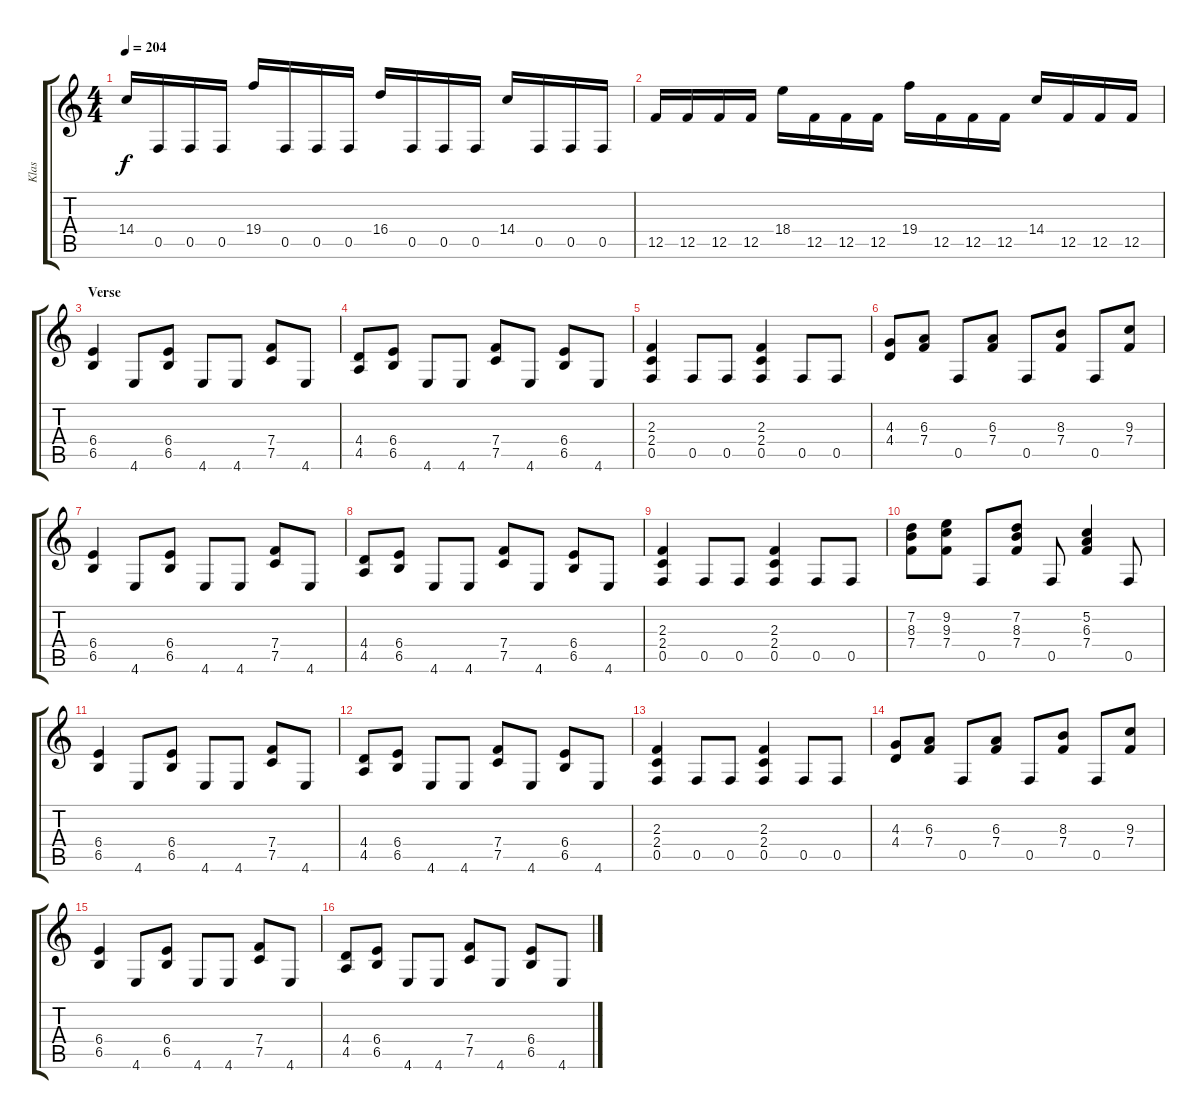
\track ("Klas" "Klas") {instrument overdrivenguitar}
\staff {score tabs}
\tuning (C4 G3 Eb3 Bb2 F2 C2) {hide}
\ts (4 4)
\tempo 204
\clef g2
\ks c
14.4.16{dy f} 0.5.16 0.5.16 0.5.16 19.4.16 0.5.16 0.5.16 0.5.16 16.4.16 0.5.16 0.5.16 0.5.16 14.4.16 0.5.16 0.5.16 0.5.16 |
12.5.16 12.5.16 12.5.16 12.5.16 18.4.16 12.5.16 12.5.16 12.5.16 19.4.16 12.5.16 12.5.16 12.5.16 14.4.16 12.5.16 12.5.16 12.5.16 |
\section ("" "Verse")
(6.4 6.5).4 4.6.8 (6.4 6.5).8 4.6.8 4.6.8 (7.4 7.5).8 4.6.8 |
(4.4 4.5).8 (6.4 6.5).8 4.6.8 4.6.8 (7.4 7.5).8 4.6.8 (6.4 6.5).8 4.6.8 |
(2.3 2.4 0.5).4 0.5.8 0.5.8 (2.3 2.4 0.5).4 0.5.8 0.5.8 |
(4.3 4.4).8 (6.3 7.4).8 0.5.8 (6.3 7.4).8 0.5.8 (8.3 7.4).8 0.5.8 (9.3 7.4).8 |
(6.4 6.5).4 4.6.8 (6.4 6.5).8 4.6.8 4.6.8 (7.4 7.5).8 4.6.8 |
(4.4 4.5).8 (6.4 6.5).8 4.6.8 4.6.8 (7.4 7.5).8 4.6.8 (6.4 6.5).8 4.6.8 |
(2.3 2.4 0.5).4 0.5.8 0.5.8 (2.3 2.4 0.5).4 0.5.8 0.5.8 |
(7.2 8.3 7.4).8 (9.2 9.3 7.4).8 0.5.8 (7.2 8.3 7.4).8 0.5.8 (5.2 6.3 7.4).4 0.5.8 |
(6.4 6.5).4 4.6.8 (6.4 6.5).8 4.6.8 4.6.8 (7.4 7.5).8 4.6.8 |
(4.4 4.5).8 (6.4 6.5).8 4.6.8 4.6.8 (7.4 7.5).8 4.6.8 (6.4 6.5).8 4.6.8 |
(2.3 2.4 0.5).4 0.5.8 0.5.8 (2.3 2.4 0.5).4 0.5.8 0.5.8 |
(4.3 4.4).8 (6.3 7.4).8 0.5.8 (6.3 7.4).8 0.5.8 (8.3 7.4).8 0.5.8 (9.3 7.4).8 |
(6.4 6.5).4 4.6.8 (6.4 6.5).8 4.6.8 4.6.8 (7.4 7.5).8 4.6.8 |
(4.4 4.5).8 (6.4 6.5).8 4.6.8 4.6.8 (7.4 7.5).8 4.6.8 (6.4 6.5).8 4.6.8
